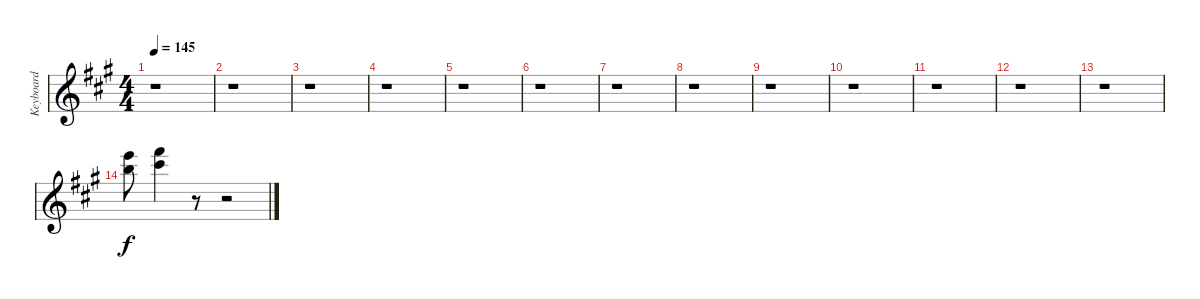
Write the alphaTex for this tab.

\track ("Keyboard" "Keyboard") {instrument acousticgrandpiano}
\staff {score}
\tuning (E5 B4 G4 D4 A3 E3) {hide}
\ts (4 4)
\tempo 145
\clef g2
\ks f#minor
r.1{dy f} |
r.1 |
r.1 |
r.1 |
r.1 |
r.1 |
r.1 |
r.1 |
r.1 |
r.1 |
r.1 |
r.1 |
r.1 |
(7.1 17.2).8{instrument orchestrahit} (9.1 19.2).4 r.8 r.2
